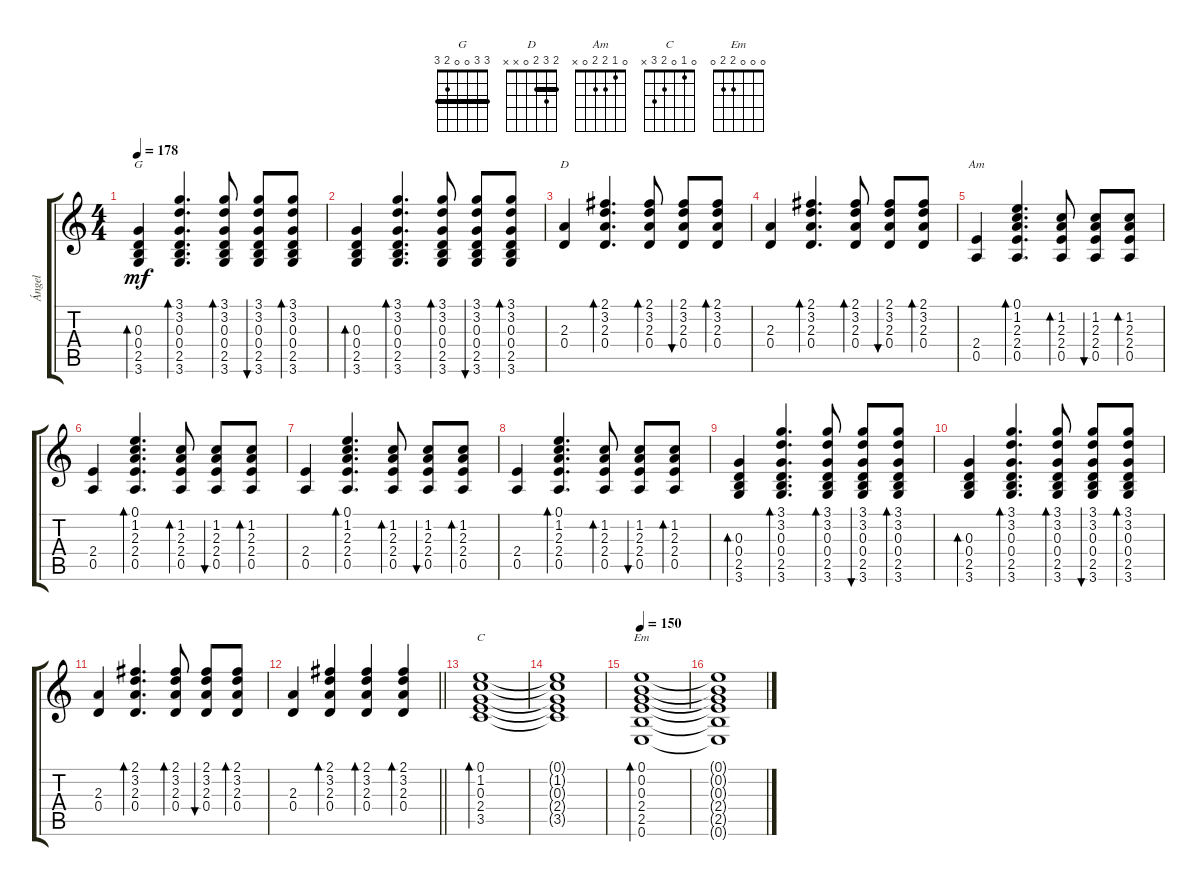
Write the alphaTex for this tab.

\track ("Ángel" "Ángel") {instrument acousticguitarsteel}
\staff {score tabs}
\tuning (E4 B3 G3 D3 A2 E2) {hide}
\chord ("G" 3 3 0 0 2 3) {barre 3}
\chord ("D" 2 3 2 0 x x) {barre 2}
\chord ("Am" 0 1 2 2 0 x)
\chord ("C" 0 1 0 2 3 x)
\chord ("Em" 0 0 0 2 2 0)
\ts (4 4)
\tempo 178
\clef g2
\ks c
(0.3 0.4 2.5 3.6).4{bd 30 ch "G" dy mf} (3.1 3.2 0.3 0.4 2.5 3.6).4{d bd 30} (3.1 3.2 0.3 0.4 2.5 3.6).8{bd 30} (3.1 3.2 0.3 0.4 2.5 3.6).8{bu 30} (3.1 3.2 0.3 0.4 2.5 3.6).8{bd 30} |
(0.3 0.4 2.5 3.6).4{bd 30} (3.1 3.2 0.3 0.4 2.5 3.6).4{d bd 30} (3.1 3.2 0.3 0.4 2.5 3.6).8{bd 30} (3.1 3.2 0.3 0.4 2.5 3.6).8{bu 30} (3.1 3.2 0.3 0.4 2.5 3.6).8{bd 30} |
(2.3 0.4).4{ch "D"} (2.1 3.2 2.3 0.4).4{d bd 30} (2.1 3.2 2.3 0.4).8{bd 30} (2.1 3.2 2.3 0.4).8{bu 30} (2.1 3.2 2.3 0.4).8{bd 30} |
(2.3 0.4).4 (2.1 3.2 2.3 0.4).4{d bd 30} (2.1 3.2 2.3 0.4).8{bd 30} (2.1 3.2 2.3 0.4).8{bu 30} (2.1 3.2 2.3 0.4).8{bd 30} |
(2.4 0.5).4{ch "Am"} (0.1 1.2 2.3 2.4 0.5).4{d bd 30} (1.2 2.3 2.4 0.5).8{bd 30} (1.2 2.3 2.4 0.5).8{bu 30} (1.2 2.3 2.4 0.5).8{bd 30} |
(2.4 0.5).4 (0.1 1.2 2.3 2.4 0.5).4{d bd 30} (1.2 2.3 2.4 0.5).8{bd 30} (1.2 2.3 2.4 0.5).8{bu 30} (1.2 2.3 2.4 0.5).8{bd 30} |
(2.4 0.5).4 (0.1 1.2 2.3 2.4 0.5).4{d bd 30} (1.2 2.3 2.4 0.5).8{bd 30} (1.2 2.3 2.4 0.5).8{bu 30} (1.2 2.3 2.4 0.5).8{bd 30} |
(2.4 0.5).4 (0.1 1.2 2.3 2.4 0.5).4{d bd 30} (1.2 2.3 2.4 0.5).8{bd 30} (1.2 2.3 2.4 0.5).8{bu 30} (1.2 2.3 2.4 0.5).8{bd 30} |
(0.3 0.4 2.5 3.6).4{bd 30} (3.1 3.2 0.3 0.4 2.5 3.6).4{d bd 30} (3.1 3.2 0.3 0.4 2.5 3.6).8{bd 30} (3.1 3.2 0.3 0.4 2.5 3.6).8{bu 30} (3.1 3.2 0.3 0.4 2.5 3.6).8{bd 30} |
(0.3 0.4 2.5 3.6).4{bd 30} (3.1 3.2 0.3 0.4 2.5 3.6).4{d bd 30} (3.1 3.2 0.3 0.4 2.5 3.6).8{bd 30} (3.1 3.2 0.3 0.4 2.5 3.6).8{bu 30} (3.1 3.2 0.3 0.4 2.5 3.6).8{bd 30} |
(2.3 0.4).4 (2.1 3.2 2.3 0.4).4{d bd 30} (2.1 3.2 2.3 0.4).8{bd 30} (2.1 3.2 2.3 0.4).8{bu 30} (2.1 3.2 2.3 0.4).8{bd 30} |
\barLineRight lightlight
(2.3 0.4).4 (2.1 3.2 2.3 0.4).4{bd 30} (2.1 3.2 2.3 0.4).4{bd 30} (2.1 3.2 2.3 0.4).4{bd 30} |
(0.1 1.2 0.3 2.4 3.5).1{bd 120 ch "C"} |
(0.1{t} 1.2{t} 0.3{t} 2.4{t} 3.5{t}).1 |
\tempo 150
(0.1 0.2 0.3 2.4 2.5 0.6).1{bd 120 ch "Em"} |
(0.1{t} 0.2{t} 0.3{t} 2.4{t} 2.5{t} 0.6{t}).1
